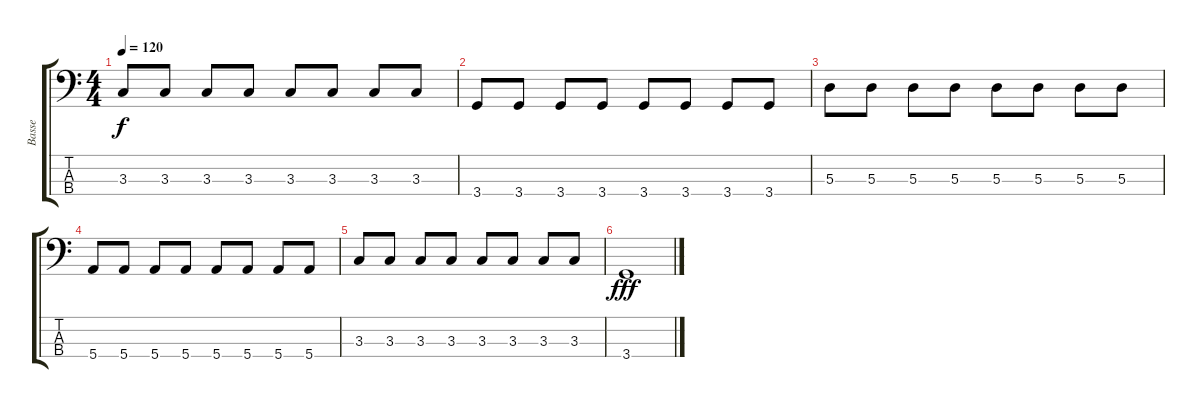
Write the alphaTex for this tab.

\track ("Basse" "Basse") {instrument electricbasspick}
\staff {score tabs}
\tuning (G2 D2 A1 E1) {hide}
\ts (4 4)
\tempo 120
\clef f4
\ks c
3.3.8{dy f} 3.3.8 3.3.8 3.3.8 3.3.8 3.3.8 3.3.8 3.3.8 |
3.4.8 3.4.8 3.4.8 3.4.8 3.4.8 3.4.8 3.4.8 3.4.8 |
5.3.8 5.3.8 5.3.8 5.3.8 5.3.8 5.3.8 5.3.8 5.3.8 |
5.4.8 5.4.8 5.4.8 5.4.8 5.4.8 5.4.8 5.4.8 5.4.8 |
3.3.8 3.3.8 3.3.8 3.3.8 3.3.8 3.3.8 3.3.8 3.3.8 |
3.4.1{dy fff}
